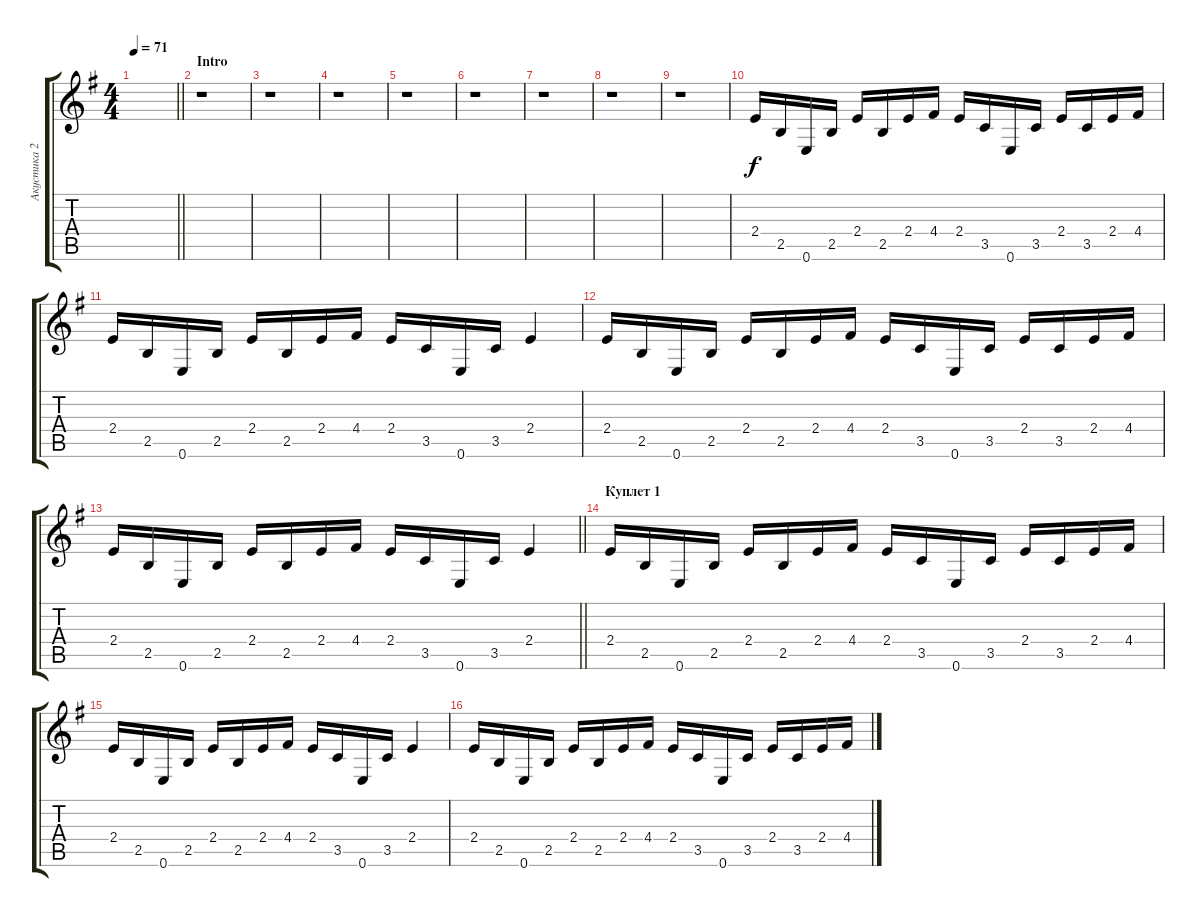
\track ("Акустика 2" "Акустика 2") {instrument acousticguitarsteel}
\staff {score tabs}
\tuning (E4 B3 G3 D3 A2 E2) {hide}
\ts (4 4)
\tempo 71
\clef g2
\barLineRight lightlight
\ks eminor
|
\section ("" "Intro")
r.1 |
r.1 |
r.1 |
r.1 |
r.1 |
r.1 |
r.1 |
r.1 |
2.4.16 2.5.16 0.6.16 2.5.16 2.4.16 2.5.16 2.4.16 4.4.16 2.4.16 3.5.16 0.6.16 3.5.16 2.4.16 3.5.16 2.4.16 4.4.16 |
2.4.16 2.5.16 0.6.16 2.5.16 2.4.16 2.5.16 2.4.16 4.4.16 2.4.16 3.5.16 0.6.16 3.5.16 2.4.4 |
2.4.16 2.5.16 0.6.16 2.5.16 2.4.16 2.5.16 2.4.16 4.4.16 2.4.16 3.5.16 0.6.16 3.5.16 2.4.16 3.5.16 2.4.16 4.4.16 |
\barLineRight lightlight
2.4.16 2.5.16 0.6.16 2.5.16 2.4.16 2.5.16 2.4.16 4.4.16 2.4.16 3.5.16 0.6.16 3.5.16 2.4.4 |
\section ("" "Куплет 1")
2.4.16 2.5.16 0.6.16 2.5.16 2.4.16 2.5.16 2.4.16 4.4.16 2.4.16 3.5.16 0.6.16 3.5.16 2.4.16 3.5.16 2.4.16 4.4.16 |
2.4.16 2.5.16 0.6.16 2.5.16 2.4.16 2.5.16 2.4.16 4.4.16 2.4.16 3.5.16 0.6.16 3.5.16 2.4.4 |
2.4.16 2.5.16 0.6.16 2.5.16 2.4.16 2.5.16 2.4.16 4.4.16 2.4.16 3.5.16 0.6.16 3.5.16 2.4.16 3.5.16 2.4.16 4.4.16
